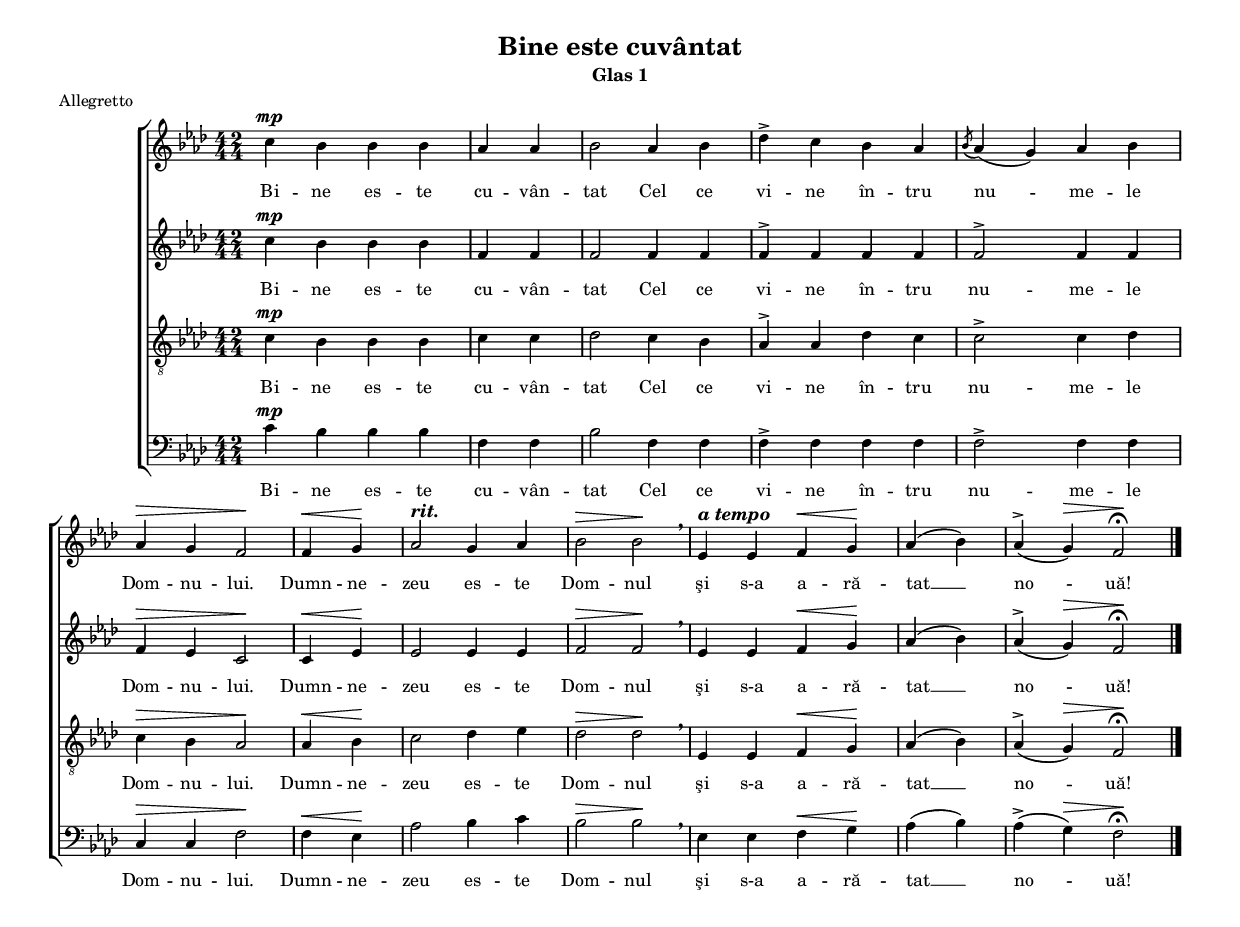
\version "2.19.80"
\include "defines.ly"
midiTempo = 
  \midi {
    \tempo 4 = 140
    }


\include "preamble.ly"

\header {
  title = "Bine este cuvântat"
  subtitle = "Glas 1"
  meter = "Allegretto"
}

global = {
  \globalPreamble
  \key f \minor
  \override Staff.TimeSignature.stencil = #ly:text-interface::print
  \override Staff.TimeSignature.text = #mixedTimeSigMarkup
}

sopWords = \lyricmode {
  Bi -- ne es -- te cu -- vân -- tat Cel ce vi -- ne
  în -- tru nu -- me -- le Dom -- nu -- lui.

  Dumn -- ne -- zeu es -- te Dom -- nul
  şi s-a a -- ră -- tat __ no -- uă!
}
altoWords = \sopWords
tenorWords = \sopWords
bassWords = \sopWords

sopMusic = \relative c' {
  \cadenzaOn

  % Bine este cuvântat Cel ce vine întru numele Domnului.
  c'4^\mp bes4 bes4 bes4 \bar "|"
  as4 as4 \bar "|"
  bes2 as4 bes4 \bar "|"
  des4^\accent c4 bes4 as4 \bar "|"
  \acciaccatura bes8 as4( g4) as4 bes4 \bar "|"
  as4^\> g4 f2\! \bar "|"

  % Dumnezeu este Domnul şi s-a arătat nouă!
  f4^\< g4\! \bar "|"
  as2^\ritMarkup g4 as4 \bar "|"
  bes2^\> bes2\! \breathe \bar "|"
  es,4^\atempoMarkup es4 f4^\< g4\! \bar "|"
  as4( bes4) \bar "|"
  as4(^\accent g4)^\> f2\!^\fermata \bar "|."
}

altoMusic = \relative c' {
  \cadenzaOn

  % Bine este cuvântat Cel ce vine întru numele Domnului.
  c'4^\mp bes4 bes4 bes4
  f4 f4
  f2 f4 f4
  f4^\accent f4 f4 f4
  f2^\accent f4 f4
  f4^\> es4 c2\!

  % Dumnezeu este Domnul şi s-a arătat nouă!
  c4^\< es4\!
  es2 es4 es4
  f2^\> f2\! \breathe
  es4 es4 f4^\< g4\!
  as4( bes4)
  as4(^\accent g4)^\> f2\!^\fermata
}

tenorMusic = \relative c' {
  \cadenzaOn

  % Bine este cuvântat Cel ce vine întru numele Domnului.
  c4^\mp bes4 bes4 bes4
  c4 c4
  des2 c4 bes4
  as4^\accent as4 des4 c4
  c2^\accent c4 des4
  c4^\> bes4 as2\!

  % Dumnezeu este Domnul şi s-a arătat nouă!
  as4^\< bes4\!
  c2 des4 es4
  des2^\> des2\! \breathe
  es,4 es4 f4^\< g4\!
  as4( bes4)
  as4(^\accent g4)^\> f2\!^\fermata
}

bassMusic = \relative c' {
  \cadenzaOn

  % Bine este cuvântat Cel ce vine întru numele Domnului.
  c4^\mp bes4 bes4 bes4
  f4 f4
  bes2 f4 f4
  f4^\accent f4 f4 f4
  f2^\accent f4 f4
  c4^\> c4 f2\!

  % Dumnezeu este Domnul şi s-a arătat nouă!
  f4^\< es4\!
  as2 bes4 c4
  bes2^\> bes2\! \breathe
  es,4 es4 f4^\< g4\!
  as4( bes4)
  as4(^\accent g4)^\> f2\!^\fermata
}

\include "four-staves.ly"
